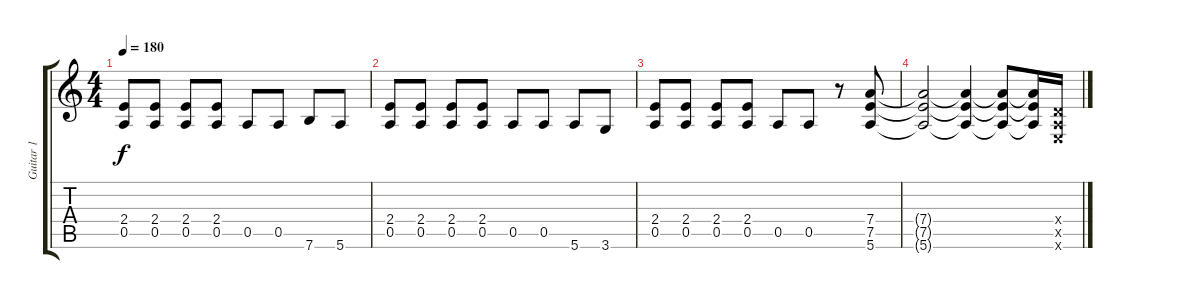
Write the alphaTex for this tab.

\track ("Guitar 1" "Guitar 1") {instrument distortionguitar}
\staff {score tabs}
\tuning (E4 B3 G3 D3 A2 E2) {hide}
\ts (4 4)
\tempo 180
\clef g2
\ks c
(2.4 0.5).8{dy f} (2.4 0.5).8 (2.4 0.5).8 (2.4 0.5).8 0.5.8 0.5.8 7.6.8 5.6.8 |
(2.4 0.5).8 (2.4 0.5).8 (2.4 0.5).8 (2.4 0.5).8 0.5.8 0.5.8 5.6.8 3.6.8 |
(2.4 0.5).8 (2.4 0.5).8 (2.4 0.5).8 (2.4 0.5).8 0.5.8 0.5.8 r.8 (7.4 7.5 5.6).8 |
(7.4{t} 7.5{t} 5.6{t}).2 (7.4{t} 7.5{t} 5.6{t}).4 (7.4{t} 7.5{t} 5.6{t}).8 (7.4{t} 7.5{t} 5.6{t}).16 (0.4{x} 0.5{x} 0.6{x}).16
